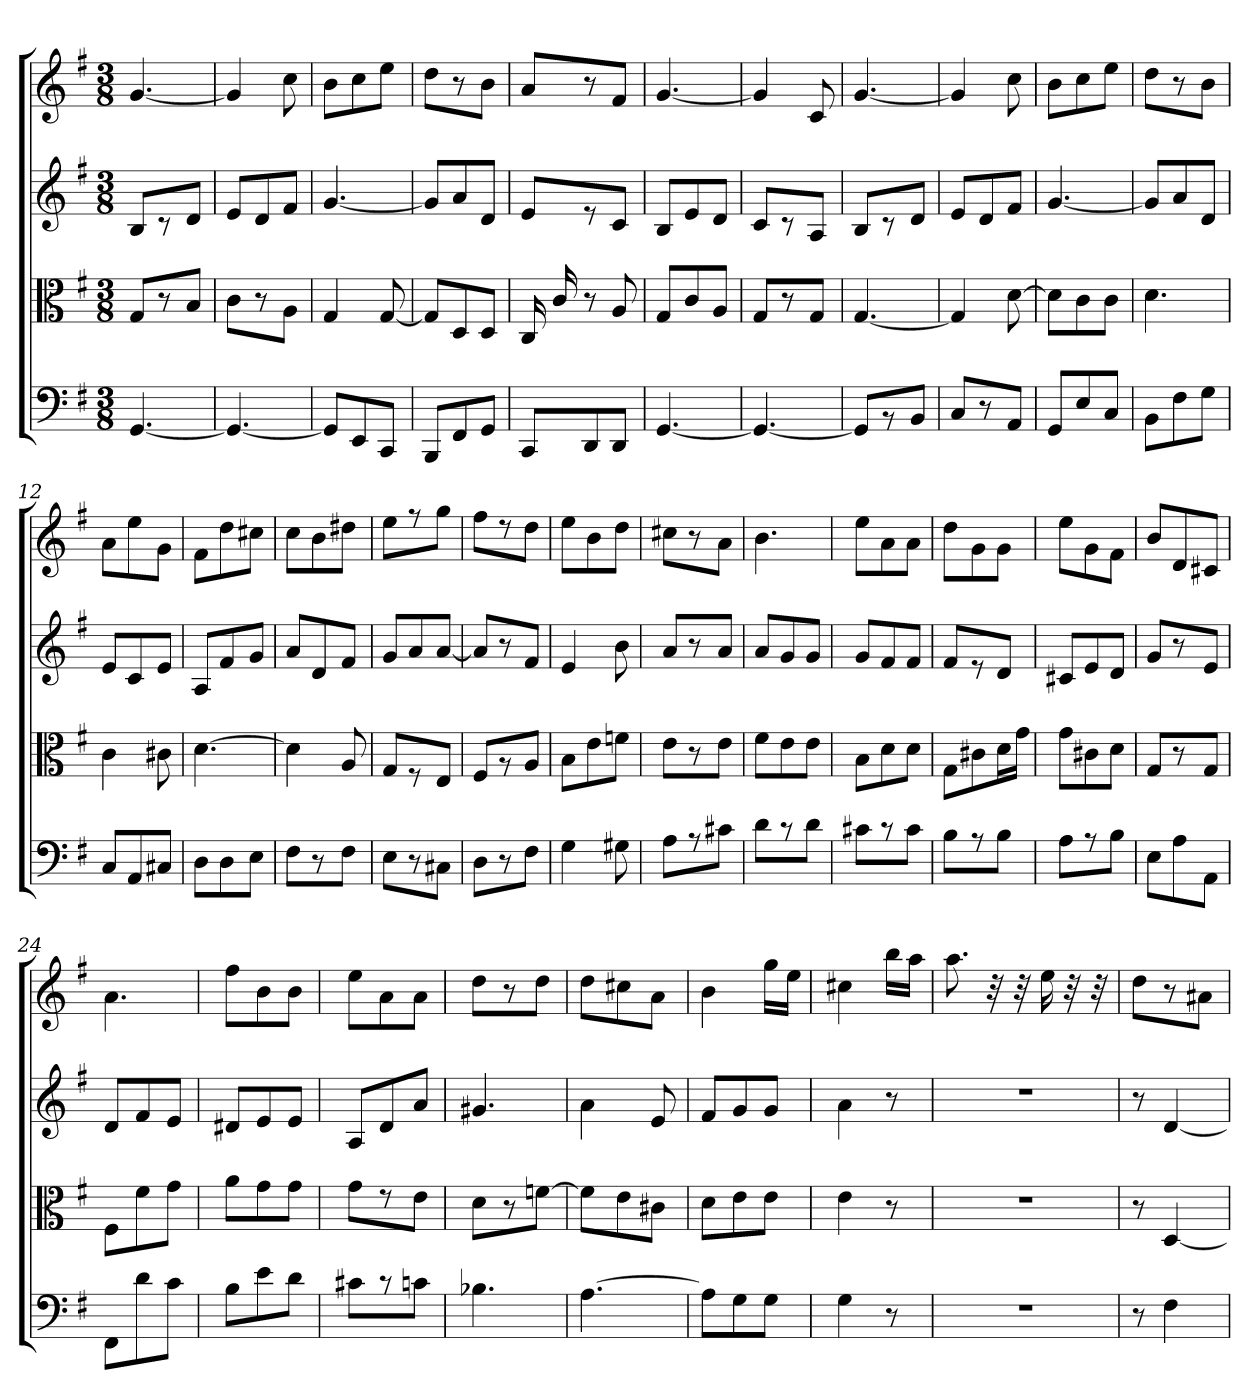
**kern	**kern	**kern	**kern
*part4	*part3	*part2	*part1
*staff4	*staff3	*staff2	*staff1
*clefF4	*clefC3	*clefG2	*clefG2
*k[f#]	*k[f#]	*k[f#]	*k[f#]
*G:	*G:	*G:	*G:
*M3/8	*M3/8	*M3/8	*M3/8
=	=	=	=
[4.GG/	8G/L	8B/L	[4.g/
.	8r	8r	.
.	8B/J	8d/J	.
=2	=2	=2	=2
4.GG/_	8c\L	8e/L	4g/]
.	8r	8d/	.
.	8A\J	8f#/J	8cc\
=3	=3	=3	=3
8GG/L]	4G/	[4.g/	8b\L
8EE/	.	.	8cc\
8CC/J	[8G/	.	8ee\J
=4	=4	=4	=4
8BBB/L	8G/L]	8g/L]	8dd\L
8FF#/	8D/	8a/	8r
8GG/J	8D/J	8d/J	8b\J
=5	=5	=5	=5
8CC/L	16C/	8e/L	8a/L
.	16c/	.	.
8DD/	8r	8r	8r
8DD/J	8A/	8c/J	8f#/J
=6	=6	=6	=6
[4.GG/	8G/L	8B/L	[4.g/
.	8c/	8e/	.
.	8A/J	8d/J	.
=7	=7	=7	=7
4.GG/_	8G/L	8c/L	4g/]
.	8r	8r	.
.	8G/J	8A/J	8c/
=8	=8	=8	=8
8GG/L]	[4.G/	8B/L	[4.g/
8r	.	8r	.
8BB/J	.	8d/J	.
=9	=9	=9	=9
8C/L	4G/]	8e/L	4g/]
8r	.	8d/	.
8AA/J	[8d\	8f#/J	8cc\
=10	=10	=10	=10
8GG/L	8d\L]	[4.g/	8b\L
8E/	8c\	.	8cc\
8C/J	8c\J	.	8ee\J
=11	=11	=11	=11
8BB\L	4.d\	8g/L]	8dd\L
8F#\	.	8a/	8r
8G\J	.	8d/J	8b\J
=12	=12	=12	=12
8C/L	4c\	8e/L	8a\L
8AA/	.	8c/	8ee\
8C#X/J	8c#X\	8e/J	8g\J
=13	=13	=13	=13
8D\L	[4.d\	8A/L	8f#\L
8D\	.	8f#/	8dd\
8E\J	.	8g/J	8cc#X\J
=14	=14	=14	=14
8F#\L	4d\]	8a/L	8cc\L
8r	.	8d/	8b\
8F#\J	8A/	8f#/J	8dd#X\J
=15	=15	=15	=15
8E\L	8G/L	8g/L	8ee\L
8r	8r	8a/	8r
8C#X\J	8E/J	[8a/J	8gg\J
=16	=16	=16	=16
8D\L	8F#/L	8a/L]	8ff#\L
8r	8r	8r	8r
8F#\J	8A/J	8f#/J	8dd\J
=17	=17	=17	=17
4G\	8B\L	4e/	8ee\L
.	8e\	.	8b\
8G#X\	8fn\J	8b\	8dd\J
=18	=18	=18	=18
8A\L	8e\L	8a/L	8cc#X\L
8r	8r	8r	8r
8c#X\J	8e\J	8a/J	8a\J
=19	=19	=19	=19
8d\L	8f#\L	8a/L	4.b\
8r	8e\	8g/	.
8d\J	8e\J	8g/J	.
=20	=20	=20	=20
8c#X\L	8B\L	8g/L	8ee\L
8r	8d\	8f#/	8a\
8c#\J	8d\J	8f#/J	8a\J
=21	=21	=21	=21
8B\L	8G\L	8f#/L	8dd\L
8r	8c#X\	8r	8g\
8B\J	16d\L	8d/J	8g\J
.	16g\JJ	.	.
=22	=22	=22	=22
8A\L	8g\L	8c#X/L	8ee\L
8r	8c#X\	8e/	8g\
8B\J	8d\J	8d/J	8f#\J
=23	=23	=23	=23
8E\L	8G/L	8g/L	8b/L
8A\	8r	8r	8d/
8AA\J	8G/J	8e/J	8c#X/J
=24	=24	=24	=24
8FF#\L	8F#\L	8d/L	4.a\
8d\	8f#\	8f#/	.
8c\J	8g\J	8e/J	.
=25	=25	=25	=25
8B\L	8a\L	8d#X/L	8ff#\L
8e\	8g\	8e/	8b\
8d\J	8g\J	8e/J	8b\J
=26	=26	=26	=26
8c#X\L	8g\L	8A/L	8ee\L
8r	8r	8d/	8a\
8cn\J	8e\J	8a/J	8a\J
=27	=27	=27	=27
4.B-X\	8d\L	4.g#X/	8dd\L
.	8r	.	8r
.	[8fn\J	.	8dd\J
=28	=28	=28	=28
[4.A\	8f\L]	4a\	8dd\L
.	8e\	.	8cc#X\
.	8c#X\J	8e/	8a\J
=29	=29	=29	=29
8A\L]	8d\L	8f#/L	4b\
8G\	8e\	8g/	.
8G\J	8e\J	8g/J	16gg\LL
.	.	.	16ee\JJ
=30	=30	=30	=30
4G\	4e\	4a\	4cc#X\
8r	8r	8r	16bb\LL
.	.	.	16aa\JJ
=31	=31	=31	=31
4.r	4.r	4.r	8.aa\
.	.	.	32r
.	.	.	32r
.	.	.	16ee\
.	.	.	32r
.	.	.	32r
=32	=32	=32	=32
8r	8r	8r	8dd\L
4F#\	[4D/	[4d/	8r
.	.	.	8a#X\J
=	=	=	=
*-	*-	*-	*-
